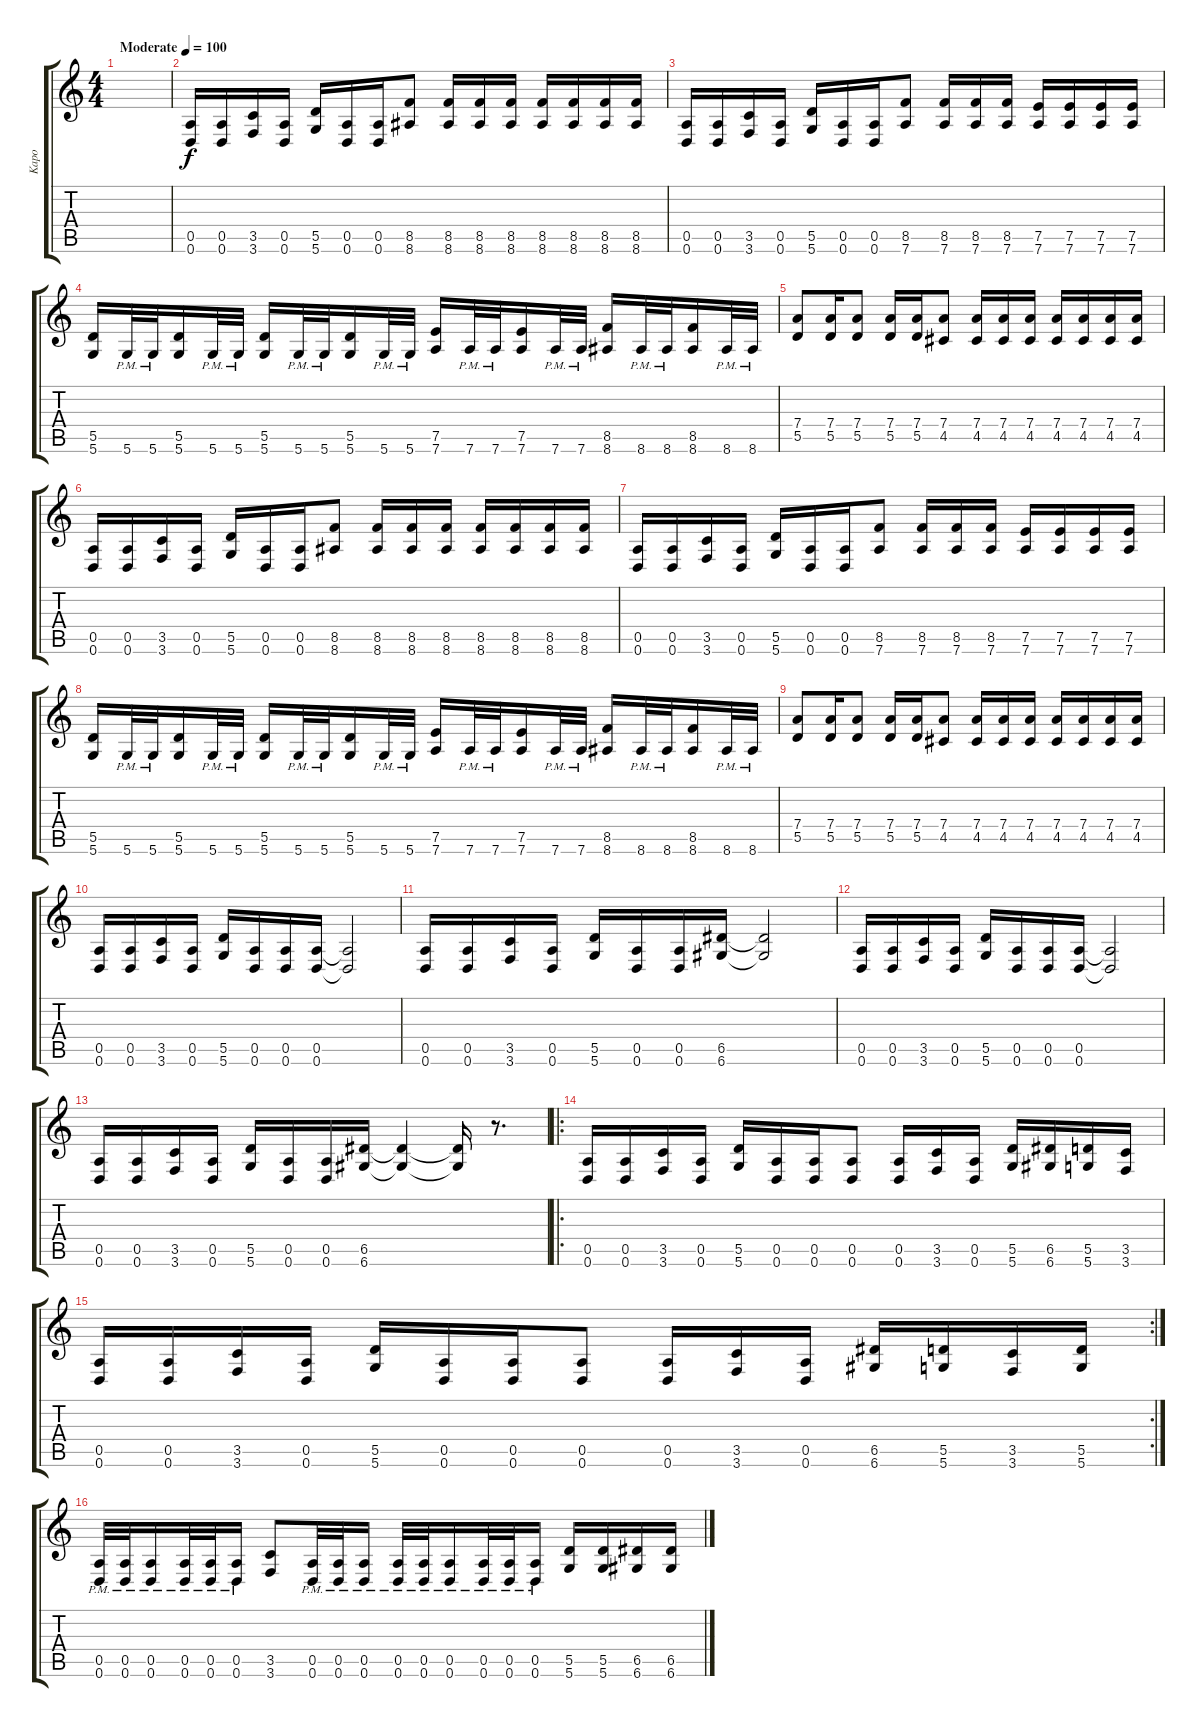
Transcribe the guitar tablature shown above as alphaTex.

\track ("Kapo" "Kapo") {instrument distortionguitar}
\staff {score tabs}
\tuning (E4 B3 G3 D3 A2 D2) {hide}
\ts (4 4)
\tempo (100 "Moderate")
\clef g2
\ks c
|
(0.5 0.6).16 (0.5 0.6).16 (3.5 3.6).16 (0.5 0.6).16 (5.5 5.6).16 (0.5 0.6).16 (0.5 0.6).16 (8.5 8.6).8 (8.5 8.6).16 (8.5 8.6).16 (8.5 8.6).16 (8.5 8.6).16 (8.5 8.6).16 (8.5 8.6).16 (8.5 8.6).16 |
(0.5 0.6).16 (0.5 0.6).16 (3.5 3.6).16 (0.5 0.6).16 (5.5 5.6).16 (0.5 0.6).16 (0.5 0.6).16 (8.5 7.6).8 (8.5 7.6).16 (8.5 7.6).16 (8.5 7.6).16 (7.5 7.6).16 (7.5 7.6).16 (7.5 7.6).16 (7.5 7.6).16 |
(5.5 5.6).16 5.6{pm}.32 5.6{pm}.32 (5.5 5.6).16 5.6{pm}.32 5.6{pm}.32 (5.5 5.6).16 5.6{pm}.32 5.6{pm}.32 (5.5 5.6).16 5.6{pm}.32 5.6{pm}.32 (7.5 7.6).16 7.6{pm}.32 7.6{pm}.32 (7.5 7.6).16 7.6{pm}.32 7.6{pm}.32 (8.5 8.6).16 8.6{pm}.32 8.6{pm}.32 (8.5 8.6).16 8.6{pm}.32 8.6{pm}.32 |
(7.4 5.5).8 (7.4 5.5).16 (7.4 5.5).8 (7.4 5.5).16 (7.4 5.5).16 (7.4 4.5).8 (7.4 4.5).16 (7.4 4.5).16 (7.4 4.5).16 (7.4 4.5).16 (7.4 4.5).16 (7.4 4.5).16 (7.4 4.5).16 |
(0.5 0.6).16 (0.5 0.6).16 (3.5 3.6).16 (0.5 0.6).16 (5.5 5.6).16 (0.5 0.6).16 (0.5 0.6).16 (8.5 8.6).8 (8.5 8.6).16 (8.5 8.6).16 (8.5 8.6).16 (8.5 8.6).16 (8.5 8.6).16 (8.5 8.6).16 (8.5 8.6).16 |
(0.5 0.6).16 (0.5 0.6).16 (3.5 3.6).16 (0.5 0.6).16 (5.5 5.6).16 (0.5 0.6).16 (0.5 0.6).16 (8.5 7.6).8 (8.5 7.6).16 (8.5 7.6).16 (8.5 7.6).16 (7.5 7.6).16 (7.5 7.6).16 (7.5 7.6).16 (7.5 7.6).16 |
(5.5 5.6).16 5.6{pm}.32 5.6{pm}.32 (5.5 5.6).16 5.6{pm}.32 5.6{pm}.32 (5.5 5.6).16 5.6{pm}.32 5.6{pm}.32 (5.5 5.6).16 5.6{pm}.32 5.6{pm}.32 (7.5 7.6).16 7.6{pm}.32 7.6{pm}.32 (7.5 7.6).16 7.6{pm}.32 7.6{pm}.32 (8.5 8.6).16 8.6{pm}.32 8.6{pm}.32 (8.5 8.6).16 8.6{pm}.32 8.6{pm}.32 |
(7.4 5.5).8 (7.4 5.5).16 (7.4 5.5).8 (7.4 5.5).16 (7.4 5.5).16 (7.4 4.5).8 (7.4 4.5).16 (7.4 4.5).16 (7.4 4.5).16 (7.4 4.5).16 (7.4 4.5).16 (7.4 4.5).16 (7.4 4.5).16 |
(0.5 0.6).16 (0.5 0.6).16 (3.5 3.6).16 (0.5 0.6).16 (5.5 5.6).16 (0.5 0.6).16 (0.5 0.6).16 (0.5 0.6).16 (0.5{t} 0.6{t}).2 |
(0.5 0.6).16 (0.5 0.6).16 (3.5 3.6).16 (0.5 0.6).16 (5.5 5.6).16 (0.5 0.6).16 (0.5 0.6).16 (6.5 6.6).16 (6.5{t} 6.6{t}).2 |
(0.5 0.6).16 (0.5 0.6).16 (3.5 3.6).16 (0.5 0.6).16 (5.5 5.6).16 (0.5 0.6).16 (0.5 0.6).16 (0.5 0.6).16 (0.5{t} 0.6{t}).2 |
(0.5 0.6).16 (0.5 0.6).16 (3.5 3.6).16 (0.5 0.6).16 (5.5 5.6).16 (0.5 0.6).16 (0.5 0.6).16 (6.5 6.6).16 (6.5{t} 6.6{t}).4 (6.5{t} 6.6{t}).16 r.8{d} |
\ro
(0.5 0.6).16 (0.5 0.6).16 (3.5 3.6).16 (0.5 0.6).16 (5.5 5.6).16 (0.5 0.6).16 (0.5 0.6).16 (0.5 0.6).8 (0.5 0.6).16 (3.5 3.6).16 (0.5 0.6).16 (5.5 5.6).16 (6.5 6.6).16 (5.5 5.6).16 (3.5 3.6).16 |
\rc 2
(0.5 0.6).16 (0.5 0.6).16 (3.5 3.6).16 (0.5 0.6).16 (5.5 5.6).16 (0.5 0.6).16 (0.5 0.6).16 (0.5 0.6).8 (0.5 0.6).16 (3.5 3.6).16 (0.5 0.6).16 (6.5 6.6).16 (5.5 5.6).16 (3.5 3.6).16 (5.5 5.6).16 |
(0.5{pm} 0.6{pm}).32 (0.5{pm} 0.6{pm}).32 (0.5{pm} 0.6{pm}).16 (0.5{pm} 0.6{pm}).32 (0.5{pm} 0.6{pm}).32 (0.5{pm} 0.6{pm}).16 (3.5 3.6).8 (0.5{pm} 0.6{pm}).32 (0.5{pm} 0.6{pm}).32 (0.5{pm} 0.6{pm}).16 (0.5{pm} 0.6{pm}).32 (0.5{pm} 0.6{pm}).32 (0.5{pm} 0.6{pm}).16 (0.5{pm} 0.6{pm}).32 (0.5{pm} 0.6{pm}).32 (0.5{pm} 0.6{pm}).16 (5.5 5.6).16 (5.5 5.6).16 (6.5 6.6).16 (6.5 6.6).16
